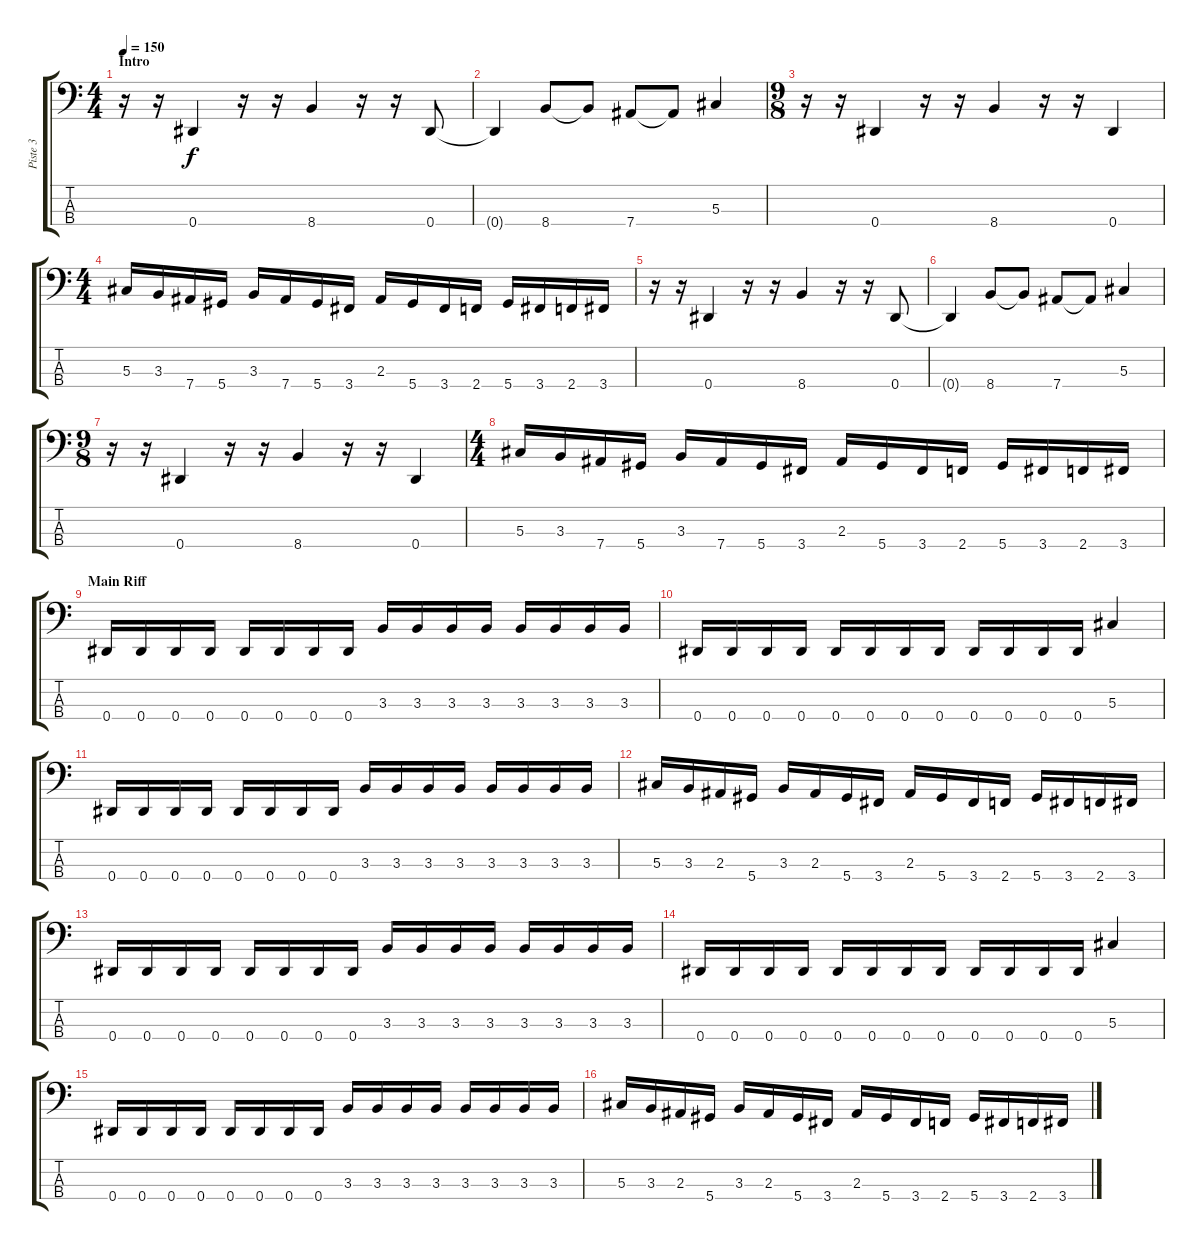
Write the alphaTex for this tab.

\track ("Piste 3" "Piste 3") {instrument electricbassfinger}
\staff {score tabs}
\tuning (Gb2 Db2 Ab1 Eb1) {hide}
\ts (4 4)
\section ("" "Intro")
\tempo 150
\clef f4
\ks c
r.16{dy f instrument electricbassfinger} r.16 0.4.4 r.16 r.16 8.4.4 r.16 r.16 0.4.8 |
0.4{t}.4 8.4.8 8.4{t}.8 7.4.8 7.4{t}.8 5.3.4 |
\ts (9 8)
r.16 r.16 0.4.4 r.16 r.16 8.4.4 r.16 r.16 0.4.4 |
\ts (4 4)
5.3.16 3.3.16 7.4.16 5.4.16 3.3.16 7.4.16 5.4.16 3.4.16 2.3.16 5.4.16 3.4.16 2.4.16 5.4.16 3.4.16 2.4.16 3.4.16 |
r.16 r.16 0.4.4 r.16 r.16 8.4.4 r.16 r.16 0.4.8 |
0.4{t}.4 8.4.8 8.4{t}.8 7.4.8 7.4{t}.8 5.3.4 |
\ts (9 8)
r.16 r.16 0.4.4 r.16 r.16 8.4.4 r.16 r.16 0.4.4 |
\ts (4 4)
5.3.16 3.3.16 7.4.16 5.4.16 3.3.16 7.4.16 5.4.16 3.4.16 2.3.16 5.4.16 3.4.16 2.4.16 5.4.16 3.4.16 2.4.16 3.4.16 |
\section ("" "Main Riff")
0.4.16 0.4.16 0.4.16 0.4.16 0.4.16 0.4.16 0.4.16 0.4.16 3.3.16 3.3.16 3.3.16 3.3.16 3.3.16 3.3.16 3.3.16 3.3.16 |
0.4.16 0.4.16 0.4.16 0.4.16 0.4.16 0.4.16 0.4.16 0.4.16 0.4.16 0.4.16 0.4.16 0.4.16 5.3.4 |
0.4.16 0.4.16 0.4.16 0.4.16 0.4.16 0.4.16 0.4.16 0.4.16 3.3.16 3.3.16 3.3.16 3.3.16 3.3.16 3.3.16 3.3.16 3.3.16 |
5.3.16 3.3.16 2.3.16 5.4.16 3.3.16 2.3.16 5.4.16 3.4.16 2.3.16 5.4.16 3.4.16 2.4.16 5.4.16 3.4.16 2.4.16 3.4.16 |
0.4.16 0.4.16 0.4.16 0.4.16 0.4.16 0.4.16 0.4.16 0.4.16 3.3.16 3.3.16 3.3.16 3.3.16 3.3.16 3.3.16 3.3.16 3.3.16 |
0.4.16 0.4.16 0.4.16 0.4.16 0.4.16 0.4.16 0.4.16 0.4.16 0.4.16 0.4.16 0.4.16 0.4.16 5.3.4 |
0.4.16 0.4.16 0.4.16 0.4.16 0.4.16 0.4.16 0.4.16 0.4.16 3.3.16 3.3.16 3.3.16 3.3.16 3.3.16 3.3.16 3.3.16 3.3.16 |
5.3.16 3.3.16 2.3.16 5.4.16 3.3.16 2.3.16 5.4.16 3.4.16 2.3.16 5.4.16 3.4.16 2.4.16 5.4.16 3.4.16 2.4.16 3.4.16
